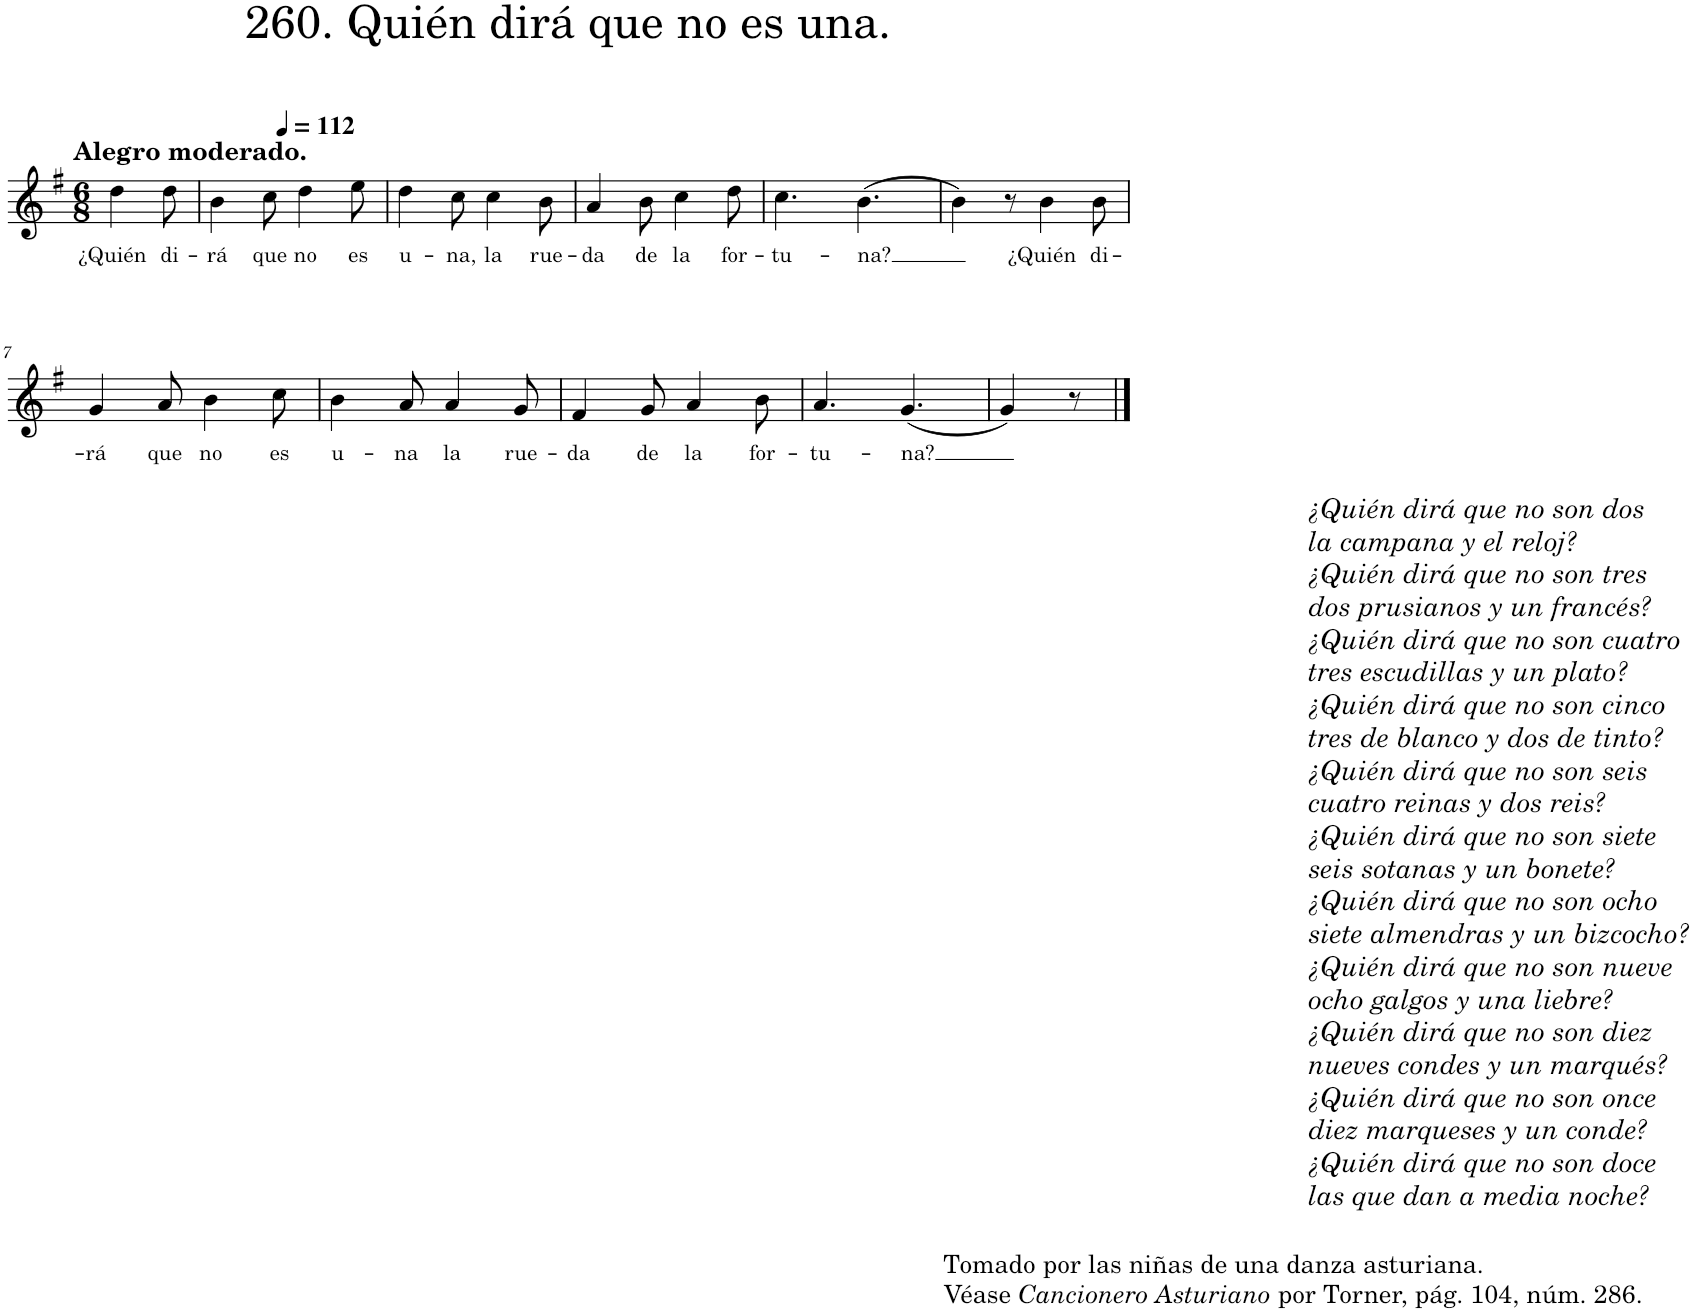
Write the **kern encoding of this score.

**kern	**text
*part1	*part1
*staff1	*staff1
*I"Piano	*
*I'Pno.	*
*clefG2	*
*k[f#]	*
*M6/8	*
*MM112	*
=1	=1
!LO:TX:a:B:t=Alegro moderado.	!
!	!LO:LY:b
4dd\	¿Quién
!	!LO:LY:b
8dd\	di-
=2	=2
!	!LO:LY:b
4b\	-rá
!	!LO:LY:b
8cc\	que
!	!LO:LY:b
4dd\	no
!	!LO:LY:b
8ee\	es
=3	=3
!	!LO:LY:b
4dd\	u-
!	!LO:LY:b
8cc\	-na,
!	!LO:LY:b
4cc\	la
!	!LO:LY:b
8b\	rue-
=4	=4
!	!LO:LY:b
4a/	-da
!	!LO:LY:b
8b\	de
!	!LO:LY:b
4cc\	la
!	!LO:LY:b
8dd\	for-
=5	=5
!	!LO:LY:b
4.cc\	-tu-
!	!LO:LY:b
(4.b\	-na?
=6	=6
4b\)	.
8r	.
!	!LO:LY:b
4b\	¿Quién
!	!LO:LY:b
8b\	di-
!!LO:LB:g=z
=7	=7
!	!LO:LY:b
4g/	-rá
!	!LO:LY:b
8a/	que
!	!LO:LY:b
4b\	no
!	!LO:LY:b
8cc\	es
=8	=8
!	!LO:LY:b
4b\	u-
!	!LO:LY:b
8a/	-na
!	!LO:LY:b
4a/	la
!	!LO:LY:b
8g/	rue-
=9	=9
!	!LO:LY:b
4f#/	-da
!	!LO:LY:b
8g/	de
!	!LO:LY:b
4a/	la
!	!LO:LY:b
8b\	for-
=10	=10
!	!LO:LY:b
4.a/	-tu-
!	!LO:LY:b
(4.g/	-na?
=11	=11
!LO:TX:b:t=Tomado por las niñas de una danza asturiana.	!
!LO:TX:b:t=Véase	!
!LO:TX:b:i:t=Cancionero Asturiano	!
!LO:TX:b:t=por Torner, pág. 104, núm. 286.	!
!LO:TX:b:i:t=¿Quién dirá que no son dos	!
!LO:TX:b:t=la campana y el reloj?	!
!LO:TX:b:t=¿Quién dirá que no son tres	!
!LO:TX:b:t=dos prusianos y un francés?	!
!LO:TX:b:t=¿Quién dirá que no son cuatro	!
!LO:TX:b:t=tres escudillas y un plato?	!
!LO:TX:b:t=¿Quién dirá que no son cinco	!
!LO:TX:b:t=tres de blanco y dos de tinto?	!
!LO:TX:b:t=¿Quién dirá que no son seis	!
!LO:TX:b:t=cuatro reinas y dos reis?	!
!LO:TX:b:t=¿Quién dirá que no son siete	!
!LO:TX:b:t=seis sotanas y un bonete?	!
!LO:TX:b:t=¿Quién dirá que no son ocho	!
!LO:TX:b:t=siete almendras y un bizcocho?	!
!LO:TX:b:t=¿Quién dirá que no son nueve	!
!LO:TX:b:t=ocho galgos y una liebre?	!
!LO:TX:b:t=¿Quién dirá que no son diez	!
!LO:TX:b:t=nueves condes y un marqués?	!
!LO:TX:b:t=¿Quién dirá que no son once	!
!LO:TX:b:t=diez marqueses y un conde?	!
!LO:TX:b:t=¿Quién dirá que no son doce	!
!LO:TX:b:t=las que dan a media noche?	!
4g/)	.
8r	.
==	==
*-	*-
